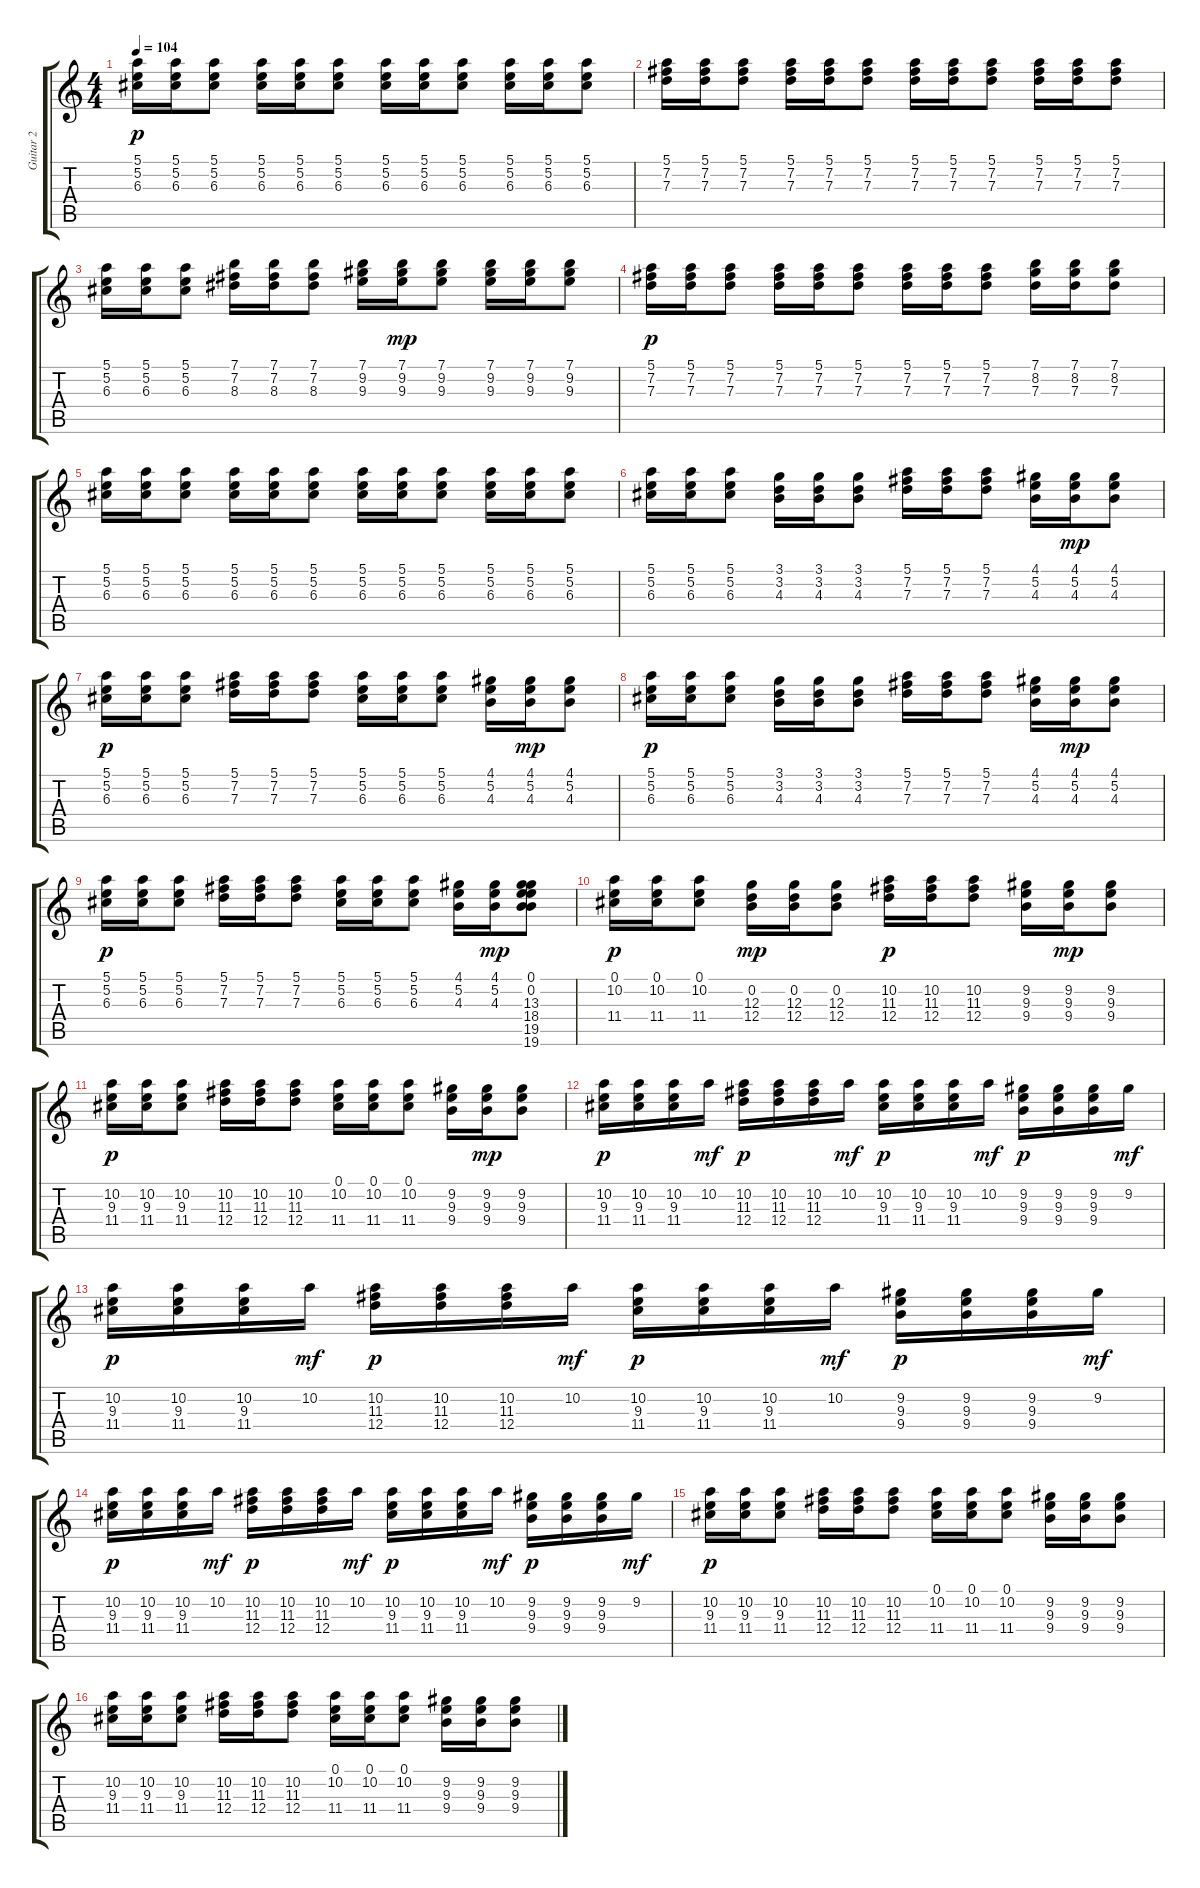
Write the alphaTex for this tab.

\track ("Guitar 2" "Guitar 2") {instrument acousticguitarsteel}
\staff {score tabs}
\tuning (E4 B3 G3 D3 A2 E2) {hide}
\ts (4 4)
\tempo 104
\clef g2
\ks c
(5.1 5.2 6.3).16{dy p} (5.1 5.2 6.3).16 (5.1 5.2 6.3).8 (5.1 5.2 6.3).16 (5.1 5.2 6.3).16 (5.1 5.2 6.3).8 (5.1 5.2 6.3).16 (5.1 5.2 6.3).16 (5.1 5.2 6.3).8 (5.1 5.2 6.3).16 (5.1 5.2 6.3).16 (5.1 5.2 6.3).8 |
(5.1 7.2 7.3).16 (5.1 7.2 7.3).16 (5.1 7.2 7.3).8 (5.1 7.2 7.3).16 (5.1 7.2 7.3).16 (5.1 7.2 7.3).8 (5.1 7.2 7.3).16 (5.1 7.2 7.3).16 (5.1 7.2 7.3).8 (5.1 7.2 7.3).16 (5.1 7.2 7.3).16 (5.1 7.2 7.3).8 |
(5.1 5.2 6.3).16 (5.1 5.2 6.3).16 (5.1 5.2 6.3).8 (7.1 7.2 8.3).16 (7.1 7.2 8.3).16 (7.1 7.2 8.3).8 (7.1 9.2 9.3).16 (7.1 9.2 9.3).16{dy mp} (7.1 9.2 9.3).8 (7.1 9.2 9.3).16 (7.1 9.2 9.3).16 (7.1 9.2 9.3).8 |
(5.1 7.2 7.3).16{dy p} (5.1 7.2 7.3).16 (5.1 7.2 7.3).8 (5.1 7.2 7.3).16 (5.1 7.2 7.3).16 (5.1 7.2 7.3).8 (5.1 7.2 7.3).16 (5.1 7.2 7.3).16 (5.1 7.2 7.3).8 (7.1 8.2 7.3).16 (7.1 8.2 7.3).16 (7.1 8.2 7.3).8 |
(5.1 5.2 6.3).16 (5.1 5.2 6.3).16 (5.1 5.2 6.3).8 (5.1 5.2 6.3).16 (5.1 5.2 6.3).16 (5.1 5.2 6.3).8 (5.1 5.2 6.3).16 (5.1 5.2 6.3).16 (5.1 5.2 6.3).8 (5.1 5.2 6.3).16 (5.1 5.2 6.3).16 (5.1 5.2 6.3).8 |
(5.1 5.2 6.3).16 (5.1 5.2 6.3).16 (5.1 5.2 6.3).8 (3.1 3.2 4.3).16 (3.1 3.2 4.3).16 (3.1 3.2 4.3).8 (5.1 7.2 7.3).16 (5.1 7.2 7.3).16 (5.1 7.2 7.3).8 (4.1 5.2 4.3).16 (4.1 5.2 4.3).16{dy mp} (4.1 5.2 4.3).8 |
(5.1 5.2 6.3).16{dy p} (5.1 5.2 6.3).16 (5.1 5.2 6.3).8 (5.1 7.2 7.3).16 (5.1 7.2 7.3).16 (5.1 7.2 7.3).8 (5.1 5.2 6.3).16 (5.1 5.2 6.3).16 (5.1 5.2 6.3).8 (4.1 5.2 4.3).16 (4.1 5.2 4.3).16{dy mp} (4.1 5.2 4.3).8 |
(5.1 5.2 6.3).16{dy p} (5.1 5.2 6.3).16 (5.1 5.2 6.3).8 (3.1 3.2 4.3).16 (3.1 3.2 4.3).16 (3.1 3.2 4.3).8 (5.1 7.2 7.3).16 (5.1 7.2 7.3).16 (5.1 7.2 7.3).8 (4.1 5.2 4.3).16 (4.1 5.2 4.3).16{dy mp} (4.1 5.2 4.3).8 |
(5.1 5.2 6.3).16{dy p} (5.1 5.2 6.3).16 (5.1 5.2 6.3).8 (5.1 7.2 7.3).16 (5.1 7.2 7.3).16 (5.1 7.2 7.3).8 (5.1 5.2 6.3).16 (5.1 5.2 6.3).16 (5.1 5.2 6.3).8 (4.1 5.2 4.3).16 (4.1 5.2 4.3).16{dy mp} (0.1 0.2 13.3 18.4 19.5 19.6).8 |
(0.1 10.2 11.4).16{dy p} (0.1 10.2 11.4).16 (0.1 10.2 11.4).8 (0.2 12.3 12.4).16{dy mp} (0.2 12.3 12.4).16 (0.2 12.3 12.4).8 (10.2 11.3 12.4).16{dy p} (10.2 11.3 12.4).16 (10.2 11.3 12.4).8 (9.2 9.3 9.4).16 (9.2 9.3 9.4).16{dy mp} (9.2 9.3 9.4).8 |
(10.2 9.3 11.4).16{dy p} (10.2 9.3 11.4).16 (10.2 9.3 11.4).8 (10.2 11.3 12.4).16 (10.2 11.3 12.4).16 (10.2 11.3 12.4).8 (0.1 10.2 11.4).16 (0.1 10.2 11.4).16 (0.1 10.2 11.4).8 (9.2 9.3 9.4).16 (9.2 9.3 9.4).16{dy mp} (9.2 9.3 9.4).8 |
(10.2 9.3 11.4).16{dy p} (10.2 9.3 11.4).16 (10.2 9.3 11.4).16 10.2.16{dy mf} (10.2 11.3 12.4).16{dy p} (10.2 11.3 12.4).16 (10.2 11.3 12.4).16 10.2.16{dy mf} (10.2 9.3 11.4).16{dy p} (10.2 9.3 11.4).16 (10.2 9.3 11.4).16 10.2.16{dy mf} (9.2 9.3 9.4).16{dy p} (9.2 9.3 9.4).16 (9.2 9.3 9.4).16 9.2.16{dy mf} |
(10.2 9.3 11.4).16{dy p} (10.2 9.3 11.4).16 (10.2 9.3 11.4).16 10.2.16{dy mf} (10.2 11.3 12.4).16{dy p} (10.2 11.3 12.4).16 (10.2 11.3 12.4).16 10.2.16{dy mf} (10.2 9.3 11.4).16{dy p} (10.2 9.3 11.4).16 (10.2 9.3 11.4).16 10.2.16{dy mf} (9.2 9.3 9.4).16{dy p} (9.2 9.3 9.4).16 (9.2 9.3 9.4).16 9.2.16{dy mf} |
(10.2 9.3 11.4).16{dy p} (10.2 9.3 11.4).16 (10.2 9.3 11.4).16 10.2.16{dy mf} (10.2 11.3 12.4).16{dy p} (10.2 11.3 12.4).16 (10.2 11.3 12.4).16 10.2.16{dy mf} (10.2 9.3 11.4).16{dy p} (10.2 9.3 11.4).16 (10.2 9.3 11.4).16 10.2.16{dy mf} (9.2 9.3 9.4).16{dy p} (9.2 9.3 9.4).16 (9.2 9.3 9.4).16 9.2.16{dy mf volume 10} |
(10.2 9.3 11.4).16{dy p} (10.2 9.3 11.4).16{volume 10} (10.2 9.3 11.4).8 (10.2 11.3 12.4).16{volume 10} (10.2 11.3 12.4).16{volume 10} (10.2 11.3 12.4).8 (0.1 10.2 11.4).16{volume 9} (0.1 10.2 11.4).16 (0.1 10.2 11.4).8{volume 9} (9.2 9.3 9.4).16{volume 9} (9.2 9.3 9.4).16 (9.2 9.3 9.4).8{volume 9} |
(10.2 9.3 11.4).16{volume 9} (10.2 9.3 11.4).16{volume 9} (10.2 9.3 11.4).8 (10.2 11.3 12.4).16{volume 9} (10.2 11.3 12.4).16{volume 8} (10.2 11.3 12.4).8{volume 8} (0.1 10.2 11.4).16{volume 8} (0.1 10.2 11.4).16 (0.1 10.2 11.4).8{volume 8} (9.2 9.3 9.4).16{volume 8} (9.2 9.3 9.4).16 (9.2 9.3 9.4).8{volume 8}
